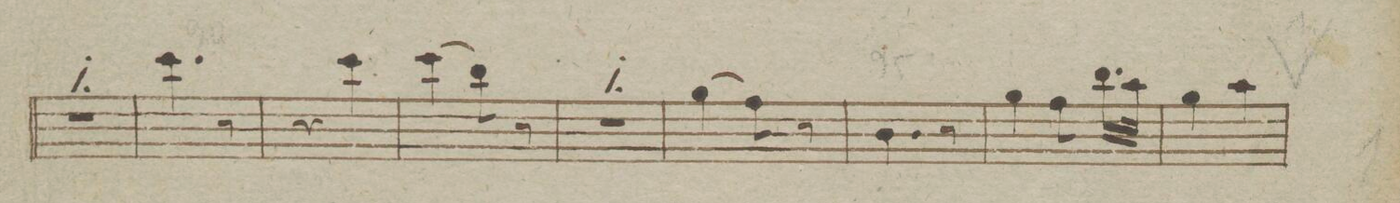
**kern	**dynam
*I"Flautto Secondo	*
*clefG2	*
*k[b-e-]	*
*M2/4	*
2r	.
=88	=88
4.ccc\	.
8r	.
=89	=89
4r	.
4ccc\	.
=90	=90
(4ccc\	.
8bb-\)	.
8r	.
=91	=91
2r	.
=92	=92
(4gg\	.
8ff\)	.
8r	.
=93	=93
4.b-\	.
8r	.
=94	=94
4gg\	.
8ff\	.
16.bb-\LL	.
32aa\JJk	.
=95	=95
4gg\	.
4aa\	.
=96	=96
*-	*-
